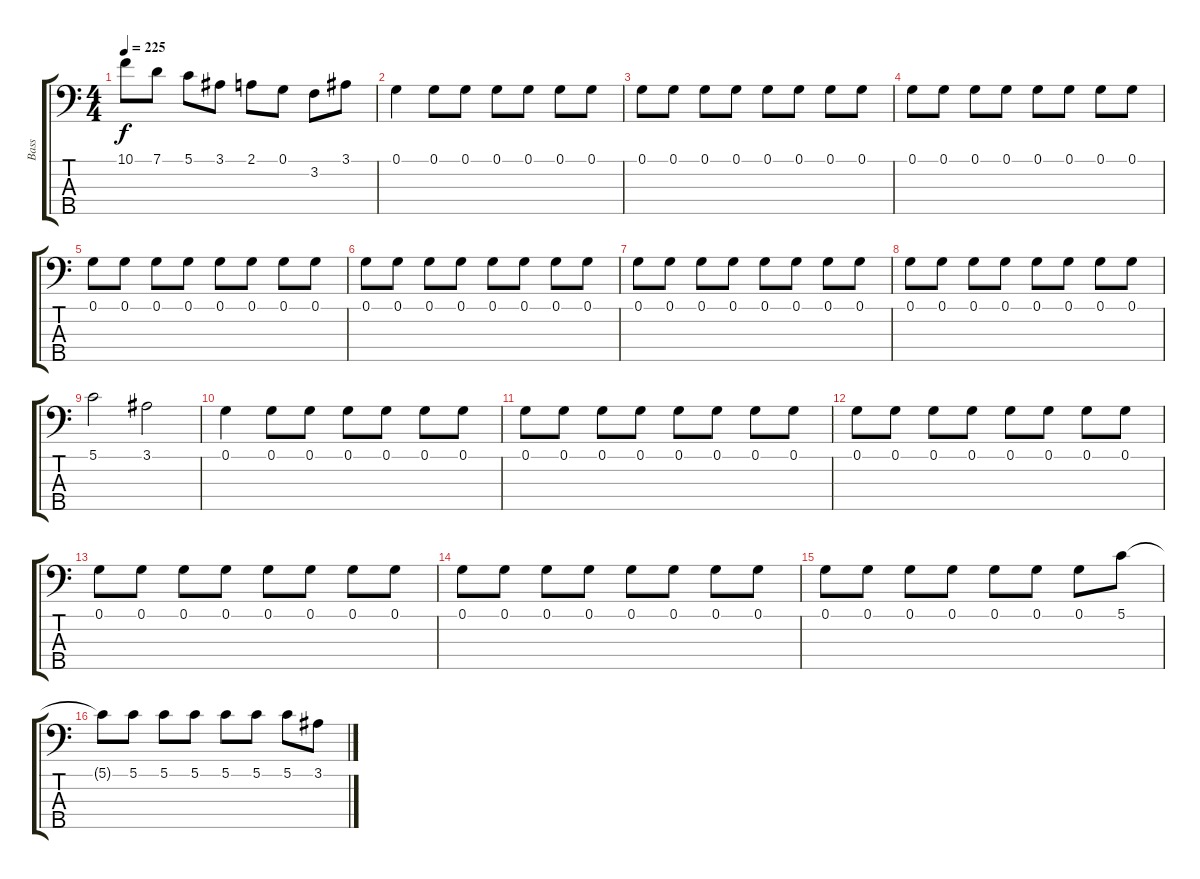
\track ("Bass" "Bass") {instrument electricbassfinger}
\staff {score tabs}
\tuning (G2 D2 A1 E1 B0) {hide}
\ts (4 4)
\tempo 225
\clef f4
\ks c
10.1.8{dy f} 7.1.8 5.1.8 3.1.8 2.1.8 0.1.8 3.2.8 3.1.8 |
0.1.4 0.1.8 0.1.8 0.1.8 0.1.8 0.1.8 0.1.8 |
0.1.8 0.1.8 0.1.8 0.1.8 0.1.8 0.1.8 0.1.8 0.1.8 |
0.1.8 0.1.8 0.1.8 0.1.8 0.1.8 0.1.8 0.1.8 0.1.8 |
0.1.8 0.1.8 0.1.8 0.1.8 0.1.8 0.1.8 0.1.8 0.1.8 |
0.1.8 0.1.8 0.1.8 0.1.8 0.1.8 0.1.8 0.1.8 0.1.8 |
0.1.8 0.1.8 0.1.8 0.1.8 0.1.8 0.1.8 0.1.8 0.1.8 |
0.1.8 0.1.8 0.1.8 0.1.8 0.1.8 0.1.8 0.1.8 0.1.8 |
5.1.2 3.1.2 |
0.1.4 0.1.8 0.1.8 0.1.8 0.1.8 0.1.8 0.1.8 |
0.1.8 0.1.8 0.1.8 0.1.8 0.1.8 0.1.8 0.1.8 0.1.8 |
0.1.8 0.1.8 0.1.8 0.1.8 0.1.8 0.1.8 0.1.8 0.1.8 |
0.1.8 0.1.8 0.1.8 0.1.8 0.1.8 0.1.8 0.1.8 0.1.8 |
0.1.8 0.1.8 0.1.8 0.1.8 0.1.8 0.1.8 0.1.8 0.1.8 |
0.1.8 0.1.8 0.1.8 0.1.8 0.1.8 0.1.8 0.1.8 5.1.8 |
5.1{t}.8 5.1.8 5.1.8 5.1.8 5.1.8 5.1.8 5.1.8 3.1.8
